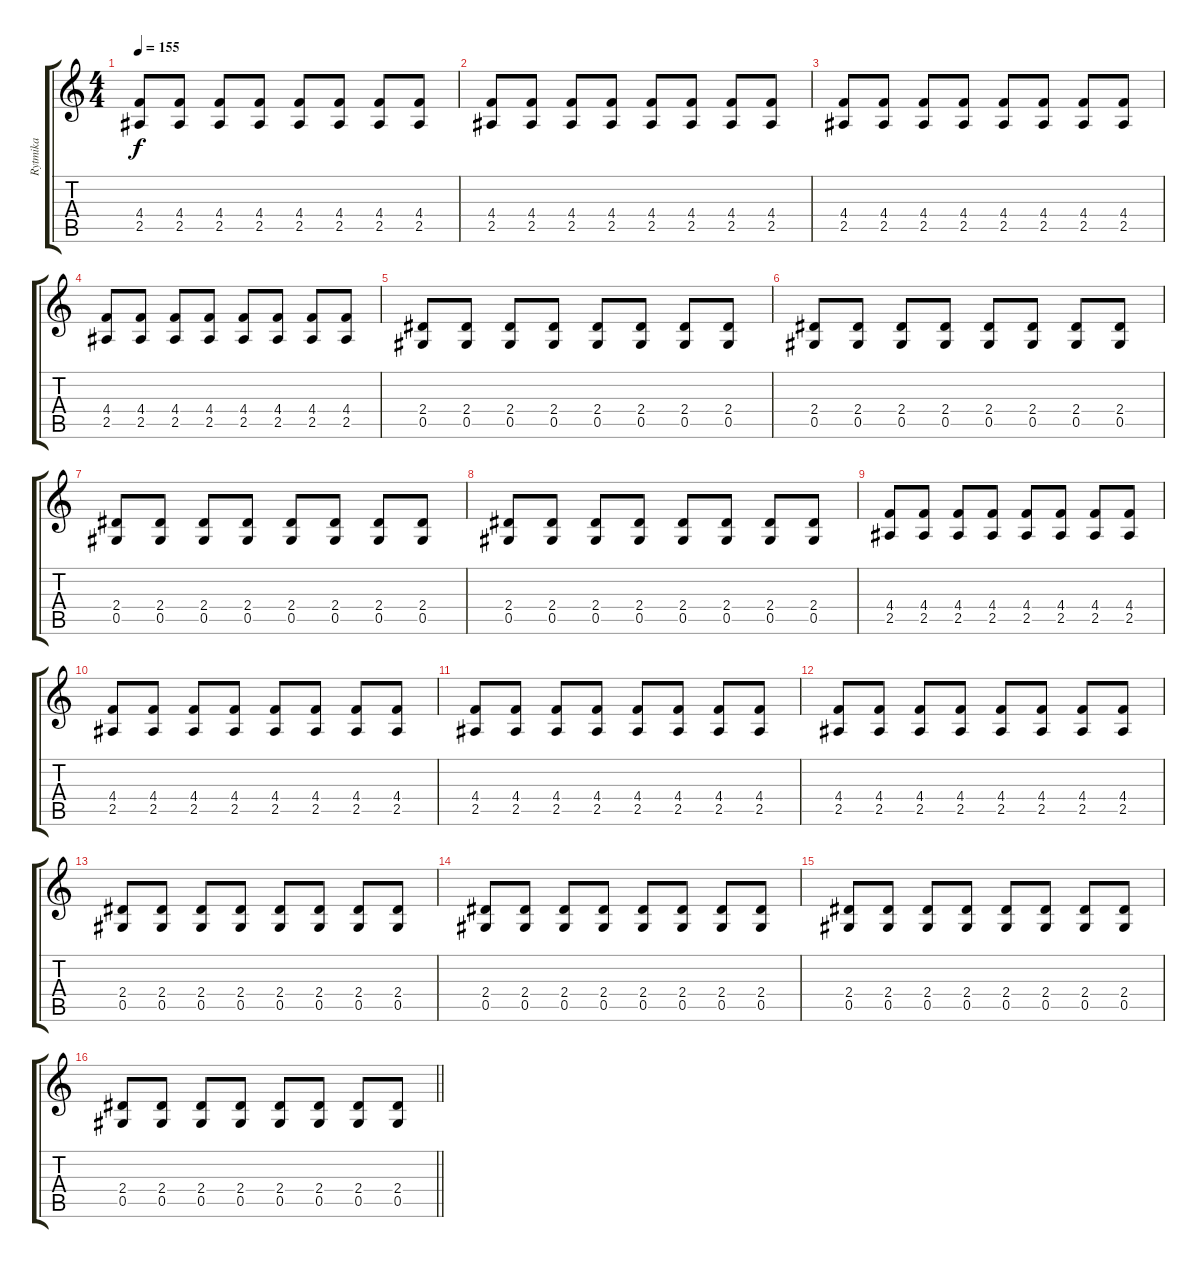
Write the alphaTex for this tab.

\track ("Rytmika" "Rytmika") {instrument overdrivenguitar}
\staff {score tabs}
\tuning (Eb4 Bb3 Gb3 Db3 Ab2 Eb2) {hide}
\ts (4 4)
\tempo 155
\clef g2
\ks c
(4.4 2.5).8{dy f} (4.4 2.5).8 (4.4 2.5).8 (4.4 2.5).8 (4.4 2.5).8 (4.4 2.5).8 (4.4 2.5).8 (4.4 2.5).8 |
(4.4 2.5).8 (4.4 2.5).8 (4.4 2.5).8 (4.4 2.5).8 (4.4 2.5).8 (4.4 2.5).8 (4.4 2.5).8 (4.4 2.5).8 |
(4.4 2.5).8 (4.4 2.5).8 (4.4 2.5).8 (4.4 2.5).8 (4.4 2.5).8 (4.4 2.5).8 (4.4 2.5).8 (4.4 2.5).8 |
(4.4 2.5).8 (4.4 2.5).8 (4.4 2.5).8 (4.4 2.5).8 (4.4 2.5).8 (4.4 2.5).8 (4.4 2.5).8 (4.4 2.5).8 |
(2.4 0.5).8 (2.4 0.5).8 (2.4 0.5).8 (2.4 0.5).8 (2.4 0.5).8 (2.4 0.5).8 (2.4 0.5).8 (2.4 0.5).8 |
(2.4 0.5).8 (2.4 0.5).8 (2.4 0.5).8 (2.4 0.5).8 (2.4 0.5).8 (2.4 0.5).8 (2.4 0.5).8 (2.4 0.5).8 |
(2.4 0.5).8 (2.4 0.5).8 (2.4 0.5).8 (2.4 0.5).8 (2.4 0.5).8 (2.4 0.5).8 (2.4 0.5).8 (2.4 0.5).8 |
(2.4 0.5).8 (2.4 0.5).8 (2.4 0.5).8 (2.4 0.5).8 (2.4 0.5).8 (2.4 0.5).8 (2.4 0.5).8 (2.4 0.5).8 |
(4.4 2.5).8 (4.4 2.5).8 (4.4 2.5).8 (4.4 2.5).8 (4.4 2.5).8 (4.4 2.5).8 (4.4 2.5).8 (4.4 2.5).8 |
(4.4 2.5).8 (4.4 2.5).8 (4.4 2.5).8 (4.4 2.5).8 (4.4 2.5).8 (4.4 2.5).8 (4.4 2.5).8 (4.4 2.5).8 |
(4.4 2.5).8 (4.4 2.5).8 (4.4 2.5).8 (4.4 2.5).8 (4.4 2.5).8 (4.4 2.5).8 (4.4 2.5).8 (4.4 2.5).8 |
(4.4 2.5).8 (4.4 2.5).8 (4.4 2.5).8 (4.4 2.5).8 (4.4 2.5).8 (4.4 2.5).8 (4.4 2.5).8 (4.4 2.5).8 |
(2.4 0.5).8 (2.4 0.5).8 (2.4 0.5).8 (2.4 0.5).8 (2.4 0.5).8 (2.4 0.5).8 (2.4 0.5).8 (2.4 0.5).8 |
(2.4 0.5).8 (2.4 0.5).8 (2.4 0.5).8 (2.4 0.5).8 (2.4 0.5).8 (2.4 0.5).8 (2.4 0.5).8 (2.4 0.5).8 |
(2.4 0.5).8 (2.4 0.5).8 (2.4 0.5).8 (2.4 0.5).8 (2.4 0.5).8 (2.4 0.5).8 (2.4 0.5).8 (2.4 0.5).8 |
\barLineRight lightlight
(2.4 0.5).8 (2.4 0.5).8 (2.4 0.5).8 (2.4 0.5).8 (2.4 0.5).8 (2.4 0.5).8 (2.4 0.5).8 (2.4 0.5).8
